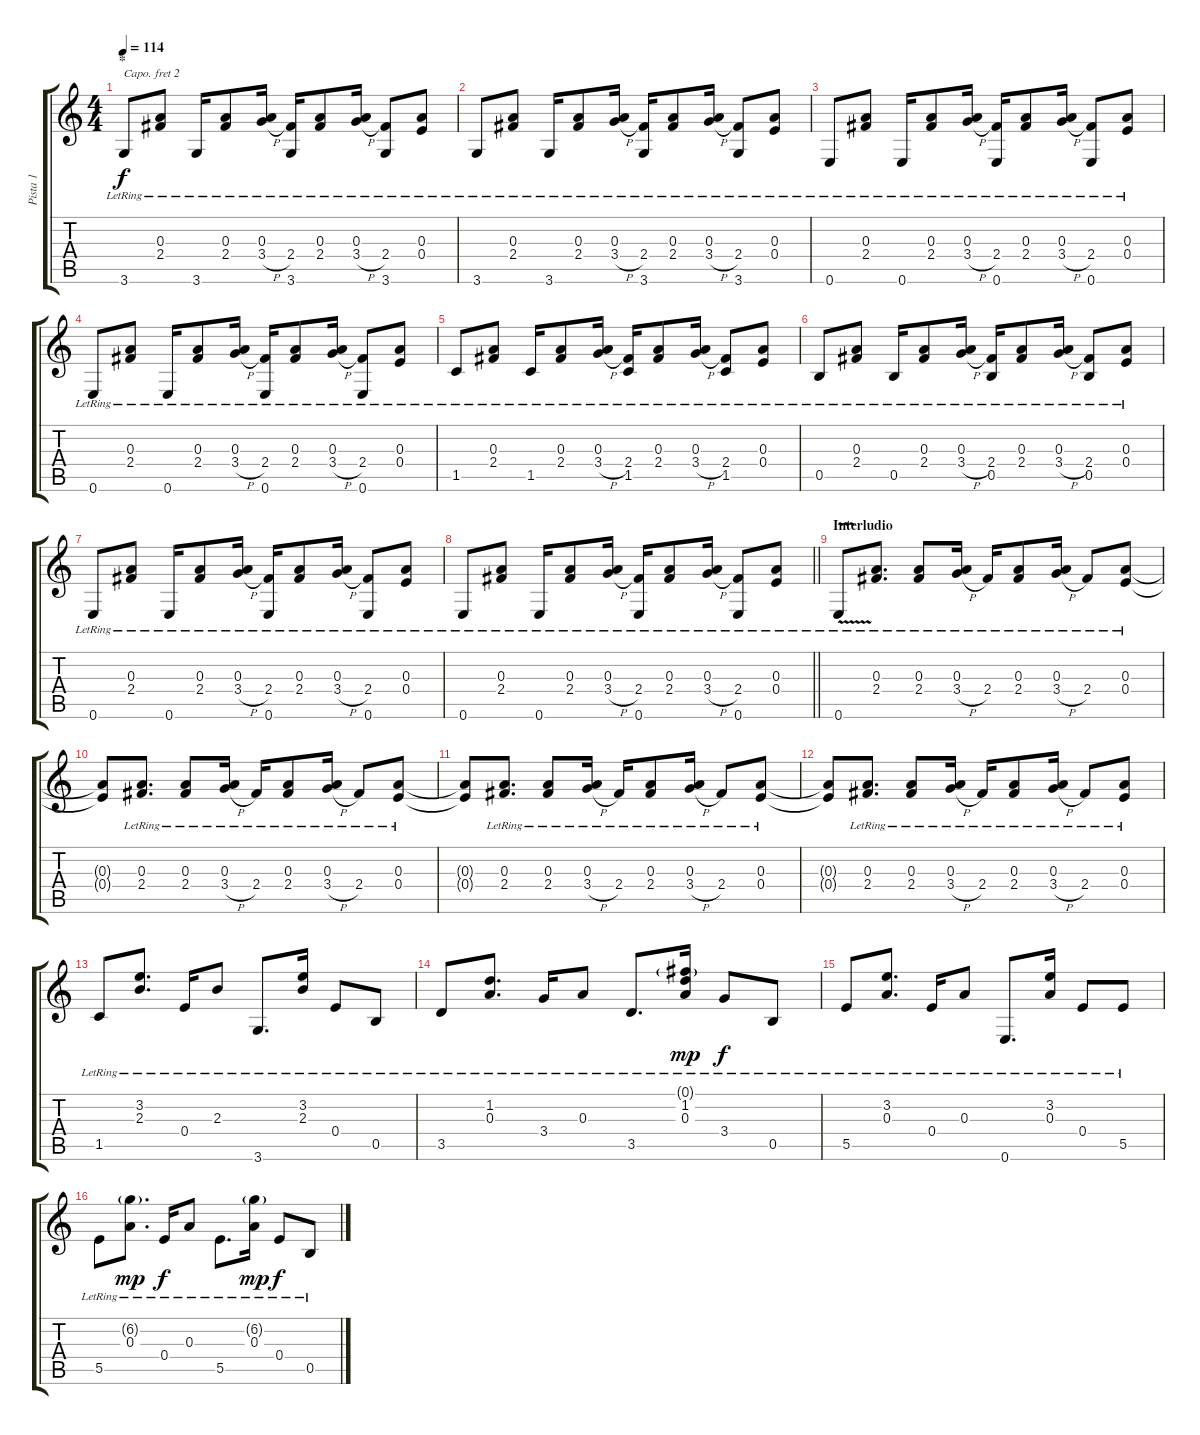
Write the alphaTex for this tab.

\track ("Pista 1" "Pista 1") {instrument acousticguitarnylon}
\staff {score tabs}
\capo 2
\tuning (E4 B3 G3 D3 A2 D2) {hide}
\ts (4 4)
\section ("" "*")
\tempo 114
\clef g2
\ks c
3.6{lr}.8{dy f} (0.3{lr} 2.4{lr}).8 3.6{lr}.16 (0.3{lr} 2.4{lr}).8 (0.3{lr} 3.4{h lr}).16 (2.4{lr} 3.6{lr}).16 (0.3{lr} 2.4{lr}).8 (0.3{lr} 3.4{h lr}).16 (2.4{lr} 3.6{lr}).8 (0.3{lr} 0.4{lr}).8 |
3.6{lr}.8 (0.3{lr} 2.4{lr}).8 3.6{lr}.16 (0.3{lr} 2.4{lr}).8 (0.3{lr} 3.4{h lr}).16 (2.4{lr} 3.6{lr}).16 (0.3{lr} 2.4{lr}).8 (0.3{lr} 3.4{h lr}).16 (2.4{lr} 3.6{lr}).8 (0.3{lr} 0.4{lr}).8 |
0.6{lr}.8 (0.3{lr} 2.4{lr}).8 0.6{lr}.16 (0.3{lr} 2.4{lr}).8 (0.3{lr} 3.4{h lr}).16 (2.4{lr} 0.6{lr}).16 (0.3{lr} 2.4{lr}).8 (0.3{lr} 3.4{h lr}).16 (2.4{lr} 0.6{lr}).8 (0.3{lr} 0.4{lr}).8 |
0.6{lr}.8 (0.3{lr} 2.4{lr}).8 0.6{lr}.16 (0.3{lr} 2.4{lr}).8 (0.3{lr} 3.4{h lr}).16 (2.4{lr} 0.6{lr}).16 (0.3{lr} 2.4{lr}).8 (0.3{lr} 3.4{h lr}).16 (2.4{lr} 0.6{lr}).8 (0.3{lr} 0.4{lr}).8 |
1.5{lr}.8 (0.3{lr} 2.4{lr}).8 1.5{lr}.16 (0.3{lr} 2.4{lr}).8 (0.3{lr} 3.4{h lr}).16 (2.4{lr} 1.5{lr}).16 (0.3{lr} 2.4{lr}).8 (0.3{lr} 3.4{h lr}).16 (2.4{lr} 1.5{lr}).8 (0.3{lr} 0.4{lr}).8 |
0.5{lr}.8 (0.3{lr} 2.4{lr}).8 0.5{lr}.16 (0.3{lr} 2.4{lr}).8 (0.3{lr} 3.4{h lr}).16 (2.4{lr} 0.5{lr}).16 (0.3{lr} 2.4{lr}).8 (0.3{lr} 3.4{h lr}).16 (2.4{lr} 0.5{lr}).8 (0.3{lr} 0.4{lr}).8 |
0.6{lr}.8 (0.3{lr} 2.4{lr}).8 0.6{lr}.16 (0.3{lr} 2.4{lr}).8 (0.3{lr} 3.4{h lr}).16 (2.4{lr} 0.6{lr}).16 (0.3{lr} 2.4{lr}).8 (0.3{lr} 3.4{h lr}).16 (2.4{lr} 0.6{lr}).8 (0.3{lr} 0.4{lr}).8 |
\barLineRight lightlight
0.6{lr}.8 (0.3{lr} 2.4{lr}).8 0.6{lr}.16 (0.3{lr} 2.4{lr}).8 (0.3{lr} 3.4{h lr}).16 (2.4{lr} 0.6{lr}).16 (0.3{lr} 2.4{lr}).8 (0.3{lr} 3.4{h lr}).16 (2.4{lr} 0.6{lr}).8 (0.3{lr} 0.4{lr}).8 |
\section ("" "Interludio")
0.6{v lr}.8 (0.3{lr} 2.4{lr}).8{d} (0.3{lr} 2.4{lr}).8 (0.3{lr} 3.4{h lr}).16 2.4{lr}.16 (0.3{lr} 2.4{lr}).8 (0.3{lr} 3.4{h lr}).16 2.4{lr}.8 (0.3{lr} 0.4{lr}).8 |
(0.3{t} 0.4{t}).8 (0.3{lr} 2.4{lr}).8{d} (0.3{lr} 2.4{lr}).8 (0.3{lr} 3.4{h lr}).16 2.4{lr}.16 (0.3{lr} 2.4{lr}).8 (0.3{lr} 3.4{h lr}).16 2.4{lr}.8 (0.3{lr} 0.4{lr}).8 |
(0.3{t} 0.4{t}).8 (0.3{lr} 2.4{lr}).8{d} (0.3{lr} 2.4{lr}).8 (0.3{lr} 3.4{h lr}).16 2.4{lr}.16 (0.3{lr} 2.4{lr}).8 (0.3{lr} 3.4{h lr}).16 2.4{lr}.8 (0.3{lr} 0.4{lr}).8 |
(0.3{t} 0.4{t}).8 (0.3{lr} 2.4{lr}).8{d} (0.3{lr} 2.4{lr}).8 (0.3{lr} 3.4{h lr}).16 2.4{lr}.16 (0.3{lr} 2.4{lr}).8 (0.3{lr} 3.4{h lr}).16 2.4{lr}.8 (0.3{lr} 0.4{lr}).8 |
1.5{lr}.8 (3.2{lr} 2.3{lr}).8{d} 0.4{lr}.16 2.3{lr}.8 3.6{lr}.8{d} (3.2{lr} 2.3{lr}).16 0.4{lr}.8 0.5{lr}.8 |
3.5{lr}.8 (1.2{lr} 0.3{lr}).8{d} 3.4{lr}.16 0.3{lr}.8 3.5{lr}.8{d} (0.1{g lr} 1.2{lr} 0.3{lr}).16{dy mp} 3.4{lr}.8{dy f} 0.5{lr}.8 |
5.5{lr}.8 (3.2{lr} 0.3{lr}).8{d} 0.4{lr}.16 0.3{lr}.8 0.6{lr}.8{d} (3.2{lr} 0.3{lr}).16 0.4{lr}.8 5.5{lr}.8 |
5.5{lr}.8 (6.2{g lr} 0.3{lr}).8{d dy mp} 0.4{lr}.16{dy f} 0.3{lr}.8 5.5{lr}.8{d} (6.2{g lr} 0.3{lr}).16{dy mp} 0.4{lr}.8{dy f} 0.5{lr}.8
